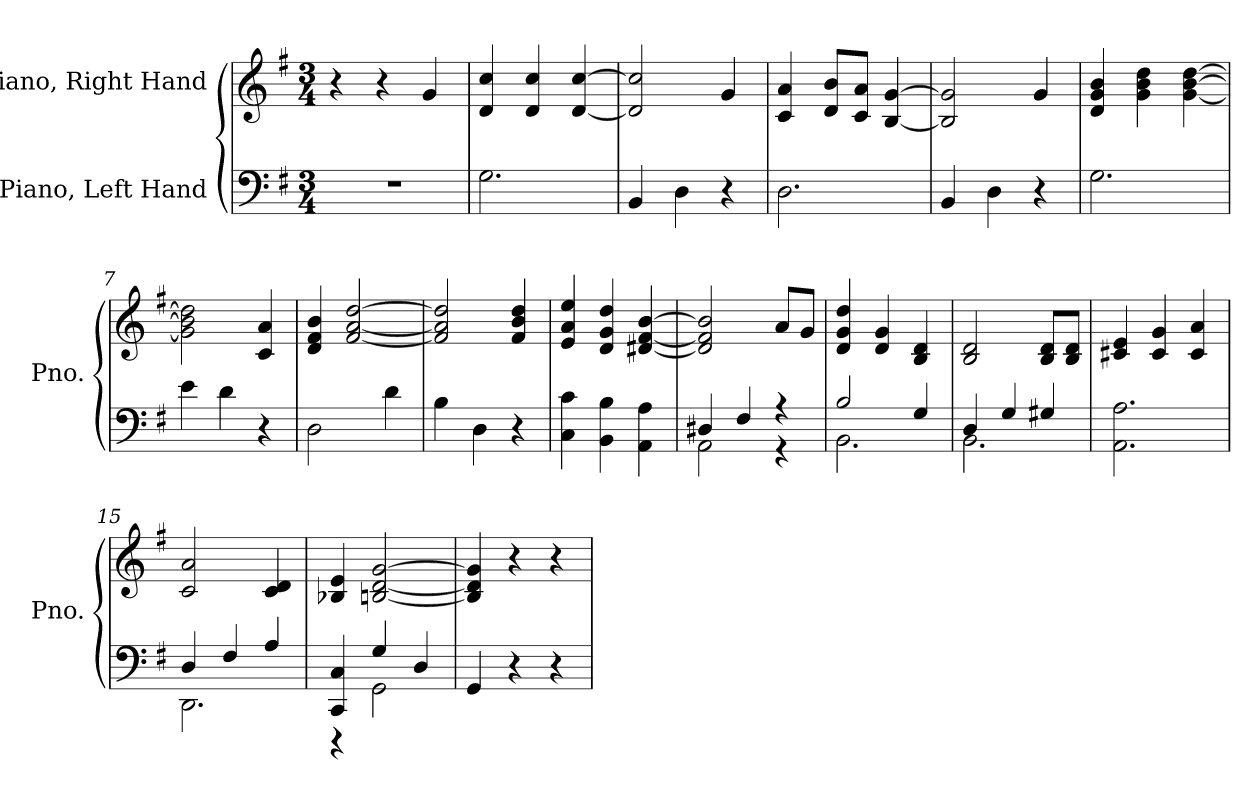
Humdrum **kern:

**kern	**kern
*part2	*part1
*staff2	*staff1
*I"Piano, Left Hand	*I"Piano, Right Hand
*I'Pno.	*I'Pno.
*clefF4	*clefG2
*k[f#]	*k[f#]
*M3/4	*M3/4
*MM100	*MM100
=1	=1
2.r	4r
.	4r
.	4g/
=2	=2
2.G\	4d/ 4cc/
.	4d/ 4cc/
.	[4d/ [4cc/
=3	=3
4BB/	2d/] 2cc/]
4D\	.
4r	4g/
=4	=4
2.D\	4c/ 4a/
.	8d/ 8b/L
.	8c/ 8a/J
.	[4B/ [4g/
=5	=5
4BB/	2B/] 2g/]
4D\	.
4r	4g/
=6	=6
2.G\	4d/ 4g/ 4b/
.	4g\ 4b\ 4dd\
.	[4g\ [4b\ [4dd\
=7	=7
4e\	2g\] 2b\] 2dd\]
4d\	.
4r	4c/ 4a/
=8	=8
2D\	4d/ 4f#/ 4b/
.	[2f#/ [2a/ [2dd/
4d\	.
!!LO:LB:g=z
=9	=9
4B\	2f#/] 2a/] 2dd/]
4D\	.
4r	4f#/ 4b/ 4dd/
=10	=10
4C\ 4c\	4e/ 4a/ 4ee/
4BB\ 4B\	4d/ 4g/ 4dd/
4AA\ 4A\	[4d#X/ [4f#/ [4b/
=11	=11
*^	*
4D#X/	2AA\	2d#/] 2f#/] 2b/]
4F#/	.	.
4r	4r	8a/L
.	.	8g/J
=12	=12	=12
2B/	2.BB\	4d/ 4g/ 4dd/
.	.	4d/ 4g/
4G/	.	4B/ 4d/
=13	=13	=13
4D/	2.BB\	2B/ 2d/
4G/	.	.
4G#X/	.	8B/ 8d/L
.	.	8B/ 8d/J
*v	*v	*
=14	=14
2.AA\ 2.A\	4c#X/ 4e/
.	4c#/ 4g/
.	4c#/ 4a/
=15	=15
*^	*
4D/	2.DD\	2c/ 2a/
4F#/	.	.
4A/	.	4c/ 4d/
=16	=16	=16
4CC/ 4C/	4r	4B-X/ 4e/
4G/	2GG\	[2Bn/ [2d/ [2g/
4D/	.	.
*v	*v	*
!!LO:LB:g=z
=17	=17
4GG/	4B/] 4d/] 4g/]
4r	4r
4r	4r
=	=
*-	*-
